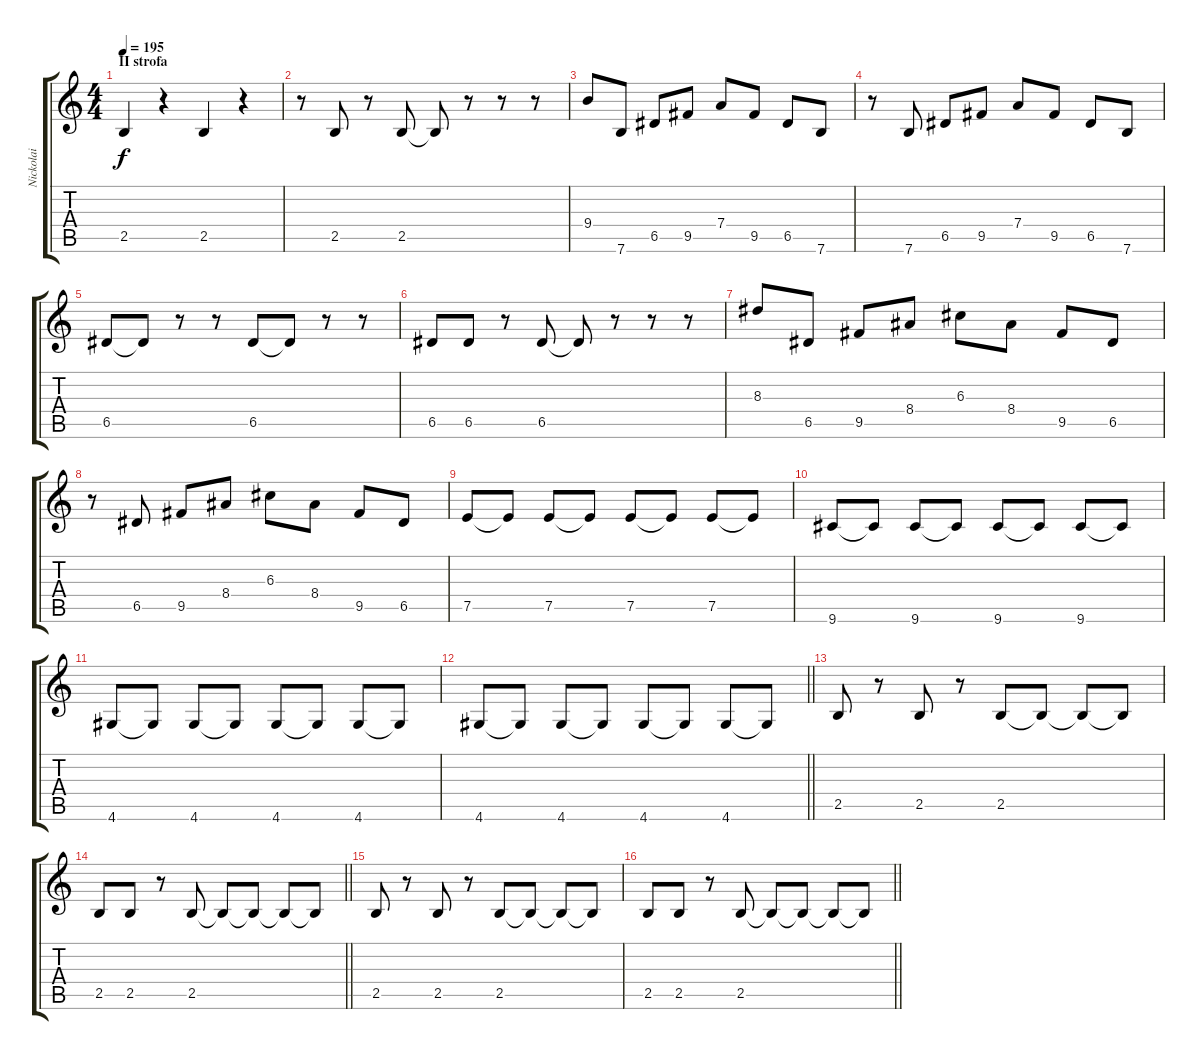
\track ("Nickolai" "Nickolai") {instrument electricbassfinger}
\staff {score tabs}
\tuning (E4 B3 G3 D3 A2 E2) {hide}
\ts (4 4)
\section ("" "II strofa")
\tempo 195
\clef g2
\ks c
2.5.4{dy f} r.4 2.5.4 r.4 |
r.8 2.5.8 r.8 2.5.8 2.5{t}.8 r.8 r.8 r.8 |
9.4.8 7.6.8 6.5.8 9.5.8 7.4.8 9.5.8 6.5.8 7.6.8 |
r.8 7.6.8 6.5.8 9.5.8 7.4.8 9.5.8 6.5.8 7.6.8 |
6.5.8 6.5{t}.8 r.8 r.8 6.5.8 6.5{t}.8 r.8 r.8 |
6.5.8 6.5.8 r.8 6.5.8 6.5{t}.8 r.8 r.8 r.8 |
8.3.8 6.5.8 9.5.8 8.4.8 6.3.8 8.4.8 9.5.8 6.5.8 |
r.8 6.5.8 9.5.8 8.4.8 6.3.8 8.4.8 9.5.8 6.5.8 |
7.5.8 7.5{t}.8 7.5.8 7.5{t}.8 7.5.8 7.5{t}.8 7.5.8 7.5{t}.8 |
9.6.8 9.6{t}.8 9.6.8 9.6{t}.8 9.6.8 9.6{t}.8 9.6.8 9.6{t}.8 |
4.6.8 4.6{t}.8 4.6.8 4.6{t}.8 4.6.8 4.6{t}.8 4.6.8 4.6{t}.8 |
\barLineRight lightlight
4.6.8 4.6{t}.8 4.6.8 4.6{t}.8 4.6.8 4.6{t}.8 4.6.8 4.6{t}.8 |
2.5.8 r.8 2.5.8 r.8 2.5.8 2.5{t}.8 2.5{t}.8 2.5{t}.8 |
\barLineRight lightlight
2.5.8 2.5.8 r.8 2.5.8 2.5{t}.8 2.5{t}.8 2.5{t}.8 2.5{t}.8 |
2.5.8 r.8 2.5.8 r.8 2.5.8 2.5{t}.8 2.5{t}.8 2.5{t}.8 |
\barLineRight lightlight
2.5.8 2.5.8 r.8 2.5.8 2.5{t}.8 2.5{t}.8 2.5{t}.8 2.5{t}.8
